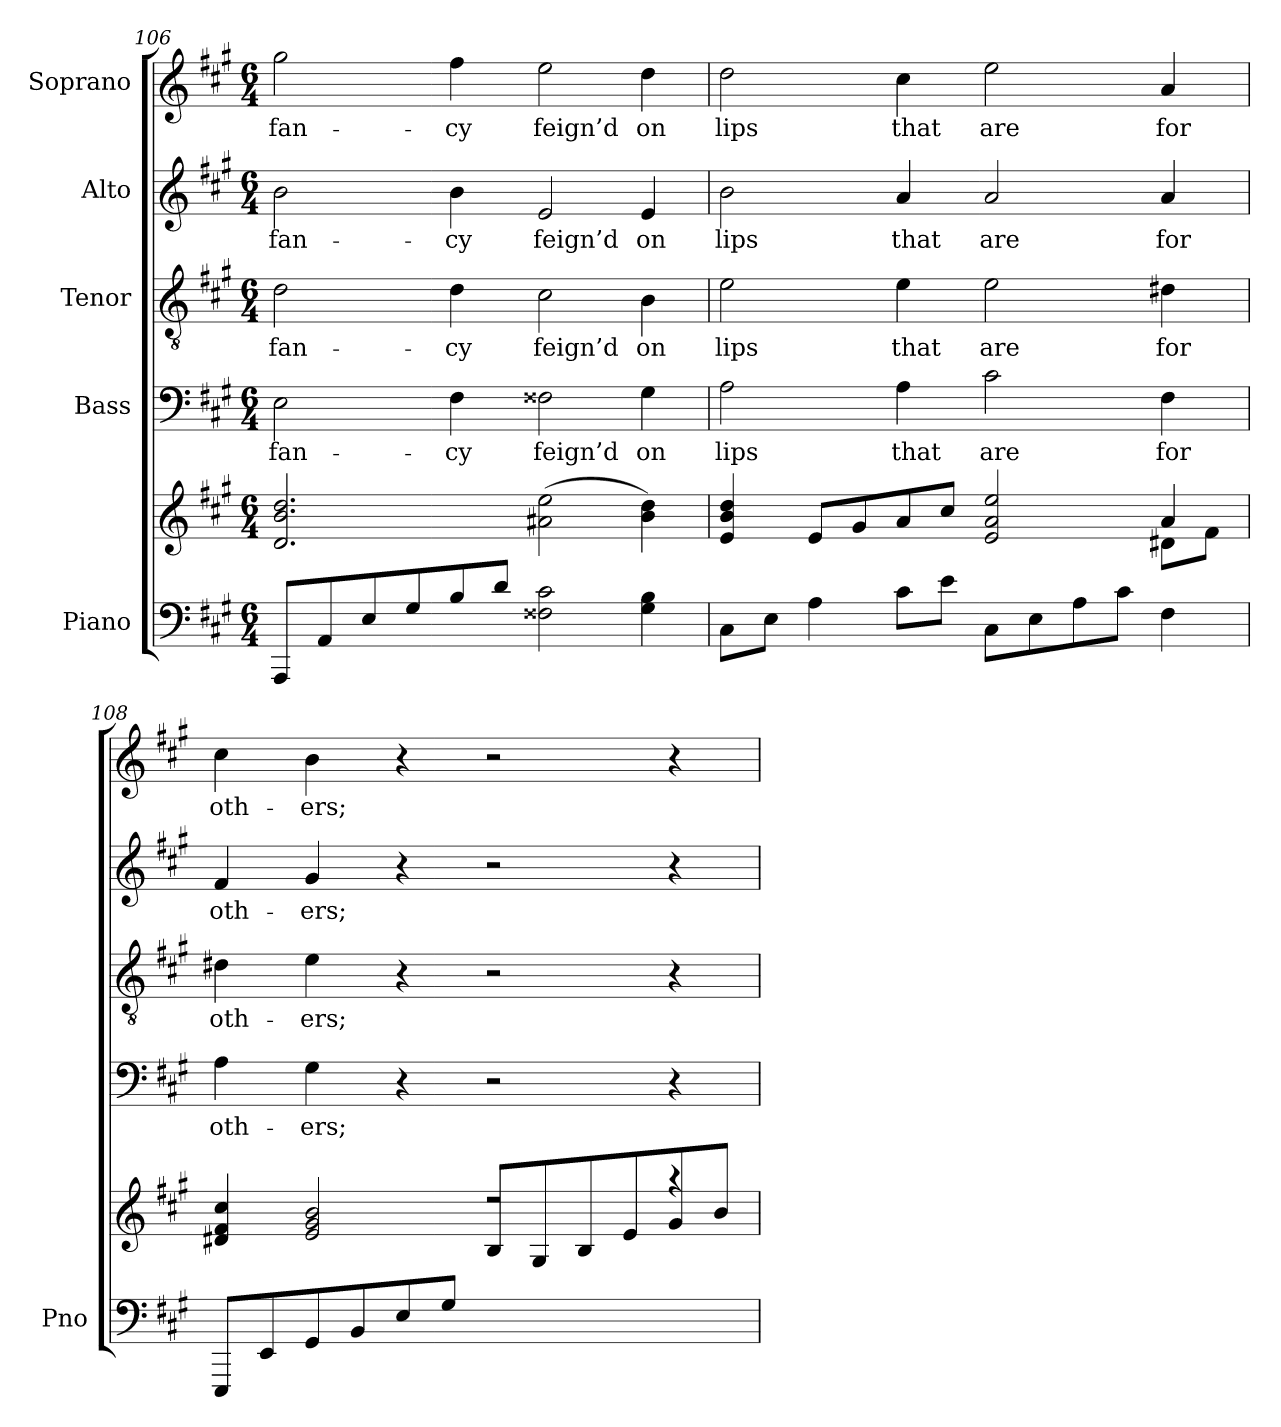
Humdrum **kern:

**kern	**kern	**kern	**text	**kern	**text	**kern	**text	**kern	**text
*part5	*part5	*part4	*part4	*part3	*part3	*part2	*part2	*part1	*part1
*staff6	*staff5	*staff4	*staff4	*staff3	*staff3	*staff2	*staff2	*staff1	*staff1
*I"Piano	*	*I"Bass	*	*I"Tenor	*	*I"Alto	*	*I"Soprano	*
*I'Pno	*	*	*	*	*	*	*	*	*
!!LO:PB:g=z
*clefF4	*clefG2	*clefF4	*	*clefGv2	*	*clefG2	*	*clefG2	*
*k[f#c#g#]	*k[f#c#g#]	*k[f#c#g#]	*	*k[f#c#g#]	*	*k[f#c#g#]	*	*k[f#c#g#]	*
*M6/4	*M6/4	*M6/4	*	*M6/4	*	*M6/4	*	*M6/4	*
=106	=106	=106	=106	=106	=106	=106	=106	=106	=106
!	!	!	!LO:LY:b	!	!LO:LY:b	!	!LO:LY:b	!	!LO:LY:b
8AAA/L	2.d/ 2.b/ 2.dd/	2E\	fan-	2d\	fan-	2b\	fan-	2gg#\	fan-
8AA/	.	.	.	.	.	.	.	.	.
8E/	.	.	.	.	.	.	.	.	.
8G#/	.	.	.	.	.	.	.	.	.
!	!	!	!LO:LY:b	!	!LO:LY:b	!	!LO:LY:b	!	!LO:LY:b
8B/	.	4F#\	-cy	4d\	-cy	4b\	-cy	4ff#\	-cy
8d/J	.	.	.	.	.	.	.	.	.
!	!	!	!LO:LY:b	!	!LO:LY:b	!	!LO:LY:b	!	!LO:LY:b
2F##X\ 2c#\	(>2a#X\ 2ee\	2F##X\	feign’d	2c#\	feign’d	2e/	feign’d	2ee\	feign’d
!	!	!	!LO:LY:b	!	!LO:LY:b	!	!LO:LY:b	!	!LO:LY:b
4G#\ 4B\	4b\ 4dd\)	4G#\	on	4B\	on	4e/	on	4dd\	on
=107	=107	=107	=107	=107	=107	=107	=107	=107	=107
*	*^	*	*	*	*	*	*	*	*
!	!	!	!	!LO:LY:b	!	!LO:LY:b	!	!LO:LY:b	!	!LO:LY:b
8C#\L	4e/ 4b/ 4dd/	4ryy	2A\	lips	2e\	lips	2b\	lips	2dd\	lips
8E\J	.	.	.	.	.	.	.	.	.	.
*	*v	*v	*	*	*	*	*	*	*	*
4A\	8e/L	.	.	.	.	.	.	.	.
.	8g#/	.	.	.	.	.	.	.	.
!	!	!	!LO:LY:b	!	!LO:LY:b	!	!LO:LY:b	!	!LO:LY:b
8c#\L	8a/	4A\	that	4e\	that	4a/	that	4cc#\	that
8e\J	8cc#/J	.	.	.	.	.	.	.	.
!	!	!	!LO:LY:b	!	!LO:LY:b	!	!LO:LY:b	!	!LO:LY:b
8C#\L	2e/ 2a/ 2ee/	2c#\	are	2e\	are	2a/	are	2ee\	are
8E\	.	.	.	.	.	.	.	.	.
8A\	.	.	.	.	.	.	.	.	.
8c#\J	.	.	.	.	.	.	.	.	.
*	*^	*	*	*	*	*	*	*	*
!	!	!	!	!LO:LY:b	!	!LO:LY:b	!	!LO:LY:b	!	!LO:LY:b
4F#\	4a/	8d#X\L	4F#\	for	4d#X\	for	4a/	for	4a/	for
.	.	8f#\J	.	.	.	.	.	.	.	.
=108	=108	=108	=108	=108	=108	=108	=108	=108	=108	=108
!	!	!	!	!LO:LY:b	!	!LO:LY:b	!	!LO:LY:b	!	!LO:LY:b
(<8EEE/L	4d#X/ 4f#/ 4cc#/	2.ryy	4A\	oth-	4d#X\	oth-	4f#/	oth-	4cc#\	oth-
8EE/	.	.	.	.	.	.	.	.	.	.
!	!	!	!	!LO:LY:b	!	!LO:LY:b	!	!LO:LY:b	!	!LO:LY:b
8GG#/	2e/ 2g#/ 2b/	.	4G#\	-ers;	4e\	-ers;	4g#/	-ers;	4b\	-ers;
8BB/	.	.	.	.	.	.	.	.	.	.
8E/	.	.	4r	.	4r	.	4r	.	4r	.
8G#/J	.	.	.	.	.	.	.	.	.	.
2.ryy	2r	8B/L	2r	.	2r	.	2r	.	2r	.
.	.	8G#/	.	.	.	.	.	.	.	.
.	.	8B/	.	.	.	.	.	.	.	.
.	.	8e/	.	.	.	.	.	.	.	.
.	4r	8g#/	4r	.	4r	.	4r	.	4r	.
.	.	8b/J)	.	.	.	.	.	.	.	.
*	*v	*v	*	*	*	*	*	*	*	*
=	=	=	=	=	=	=	=	=	=
*-	*-	*-	*-	*-	*-	*-	*-	*-	*-
